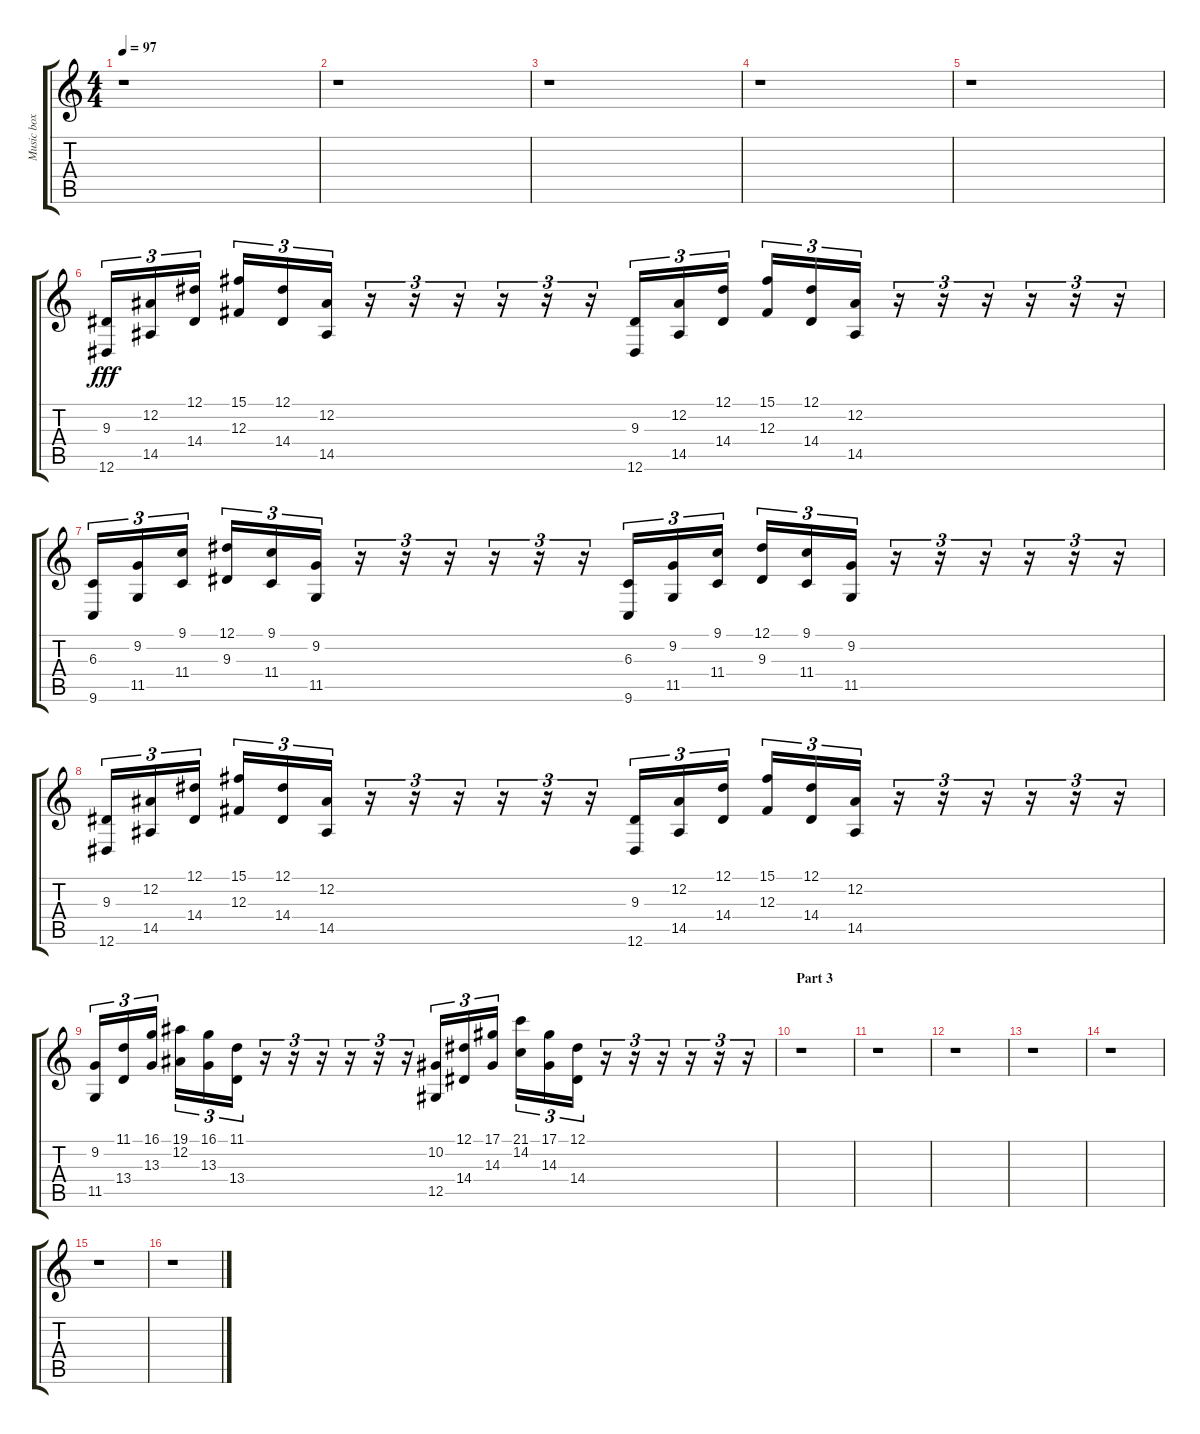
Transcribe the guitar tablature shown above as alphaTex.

\track ("Music box" "Music box") {instrument musicbox}
\staff {score tabs}
\tuning (Eb4 Bb3 Gb3 Db3 Ab2 Eb2) {hide}
\ts (4 4)
\tempo 97
\clef g2
\ks c
r.1{dy fff} |
r.1 |
r.1 |
r.1 |
r.1 |
(9.3 12.6).16{tu (3 2) instrument acousticgrandpiano} (12.2 14.5).16{tu (3 2)} (12.1 14.4).16{tu (3 2)} (15.1 12.3).16{tu (3 2)} (12.1 14.4).16{tu (3 2)} (12.2 14.5).16{tu (3 2)} r.16{tu (3 2)} r.16{tu (3 2)} r.16{tu (3 2)} r.16{tu (3 2)} r.16{tu (3 2)} r.16{tu (3 2)} (9.3 12.6).16{tu (3 2)} (12.2 14.5).16{tu (3 2)} (12.1 14.4).16{tu (3 2)} (15.1 12.3).16{tu (3 2)} (12.1 14.4).16{tu (3 2)} (12.2 14.5).16{tu (3 2)} r.16{tu (3 2)} r.16{tu (3 2)} r.16{tu (3 2)} r.16{tu (3 2)} r.16{tu (3 2)} r.16{tu (3 2)} |
(6.3 9.6).16{tu (3 2)} (9.2 11.5).16{tu (3 2)} (9.1 11.4).16{tu (3 2)} (12.1 9.3).16{tu (3 2)} (9.1 11.4).16{tu (3 2)} (9.2 11.5).16{tu (3 2)} r.16{tu (3 2)} r.16{tu (3 2)} r.16{tu (3 2)} r.16{tu (3 2)} r.16{tu (3 2)} r.16{tu (3 2)} (6.3 9.6).16{tu (3 2)} (9.2 11.5).16{tu (3 2)} (9.1 11.4).16{tu (3 2)} (12.1 9.3).16{tu (3 2)} (9.1 11.4).16{tu (3 2)} (9.2 11.5).16{tu (3 2)} r.16{tu (3 2)} r.16{tu (3 2)} r.16{tu (3 2)} r.16{tu (3 2)} r.16{tu (3 2)} r.16{tu (3 2)} |
(9.3 12.6).16{tu (3 2)} (12.2 14.5).16{tu (3 2)} (12.1 14.4).16{tu (3 2)} (15.1 12.3).16{tu (3 2)} (12.1 14.4).16{tu (3 2)} (12.2 14.5).16{tu (3 2)} r.16{tu (3 2)} r.16{tu (3 2)} r.16{tu (3 2)} r.16{tu (3 2)} r.16{tu (3 2)} r.16{tu (3 2)} (9.3 12.6).16{tu (3 2)} (12.2 14.5).16{tu (3 2)} (12.1 14.4).16{tu (3 2)} (15.1 12.3).16{tu (3 2)} (12.1 14.4).16{tu (3 2)} (12.2 14.5).16{tu (3 2)} r.16{tu (3 2)} r.16{tu (3 2)} r.16{tu (3 2)} r.16{tu (3 2)} r.16{tu (3 2)} r.16{tu (3 2)} |
(9.2 11.5).16{tu (3 2)} (11.1 13.4).16{tu (3 2)} (16.1 13.3).16{tu (3 2)} (19.1 12.2).16{tu (3 2)} (16.1 13.3).16{tu (3 2)} (11.1 13.4).16{tu (3 2)} r.16{tu (3 2)} r.16{tu (3 2)} r.16{tu (3 2)} r.16{tu (3 2)} r.16{tu (3 2)} r.16{tu (3 2)} (10.2 12.5).16{tu (3 2)} (12.1 14.4).16{tu (3 2)} (17.1 14.3).16{tu (3 2)} (21.1 14.2).16{tu (3 2)} (17.1 14.3).16{tu (3 2)} (12.1 14.4).16{tu (3 2)} r.16{tu (3 2)} r.16{tu (3 2)} r.16{tu (3 2)} r.16{tu (3 2)} r.16{tu (3 2)} r.16{tu (3 2)} |
\section ("" "Part 3")
r.1 |
r.1 |
r.1 |
r.1 |
r.1 |
r.1 |
r.1
